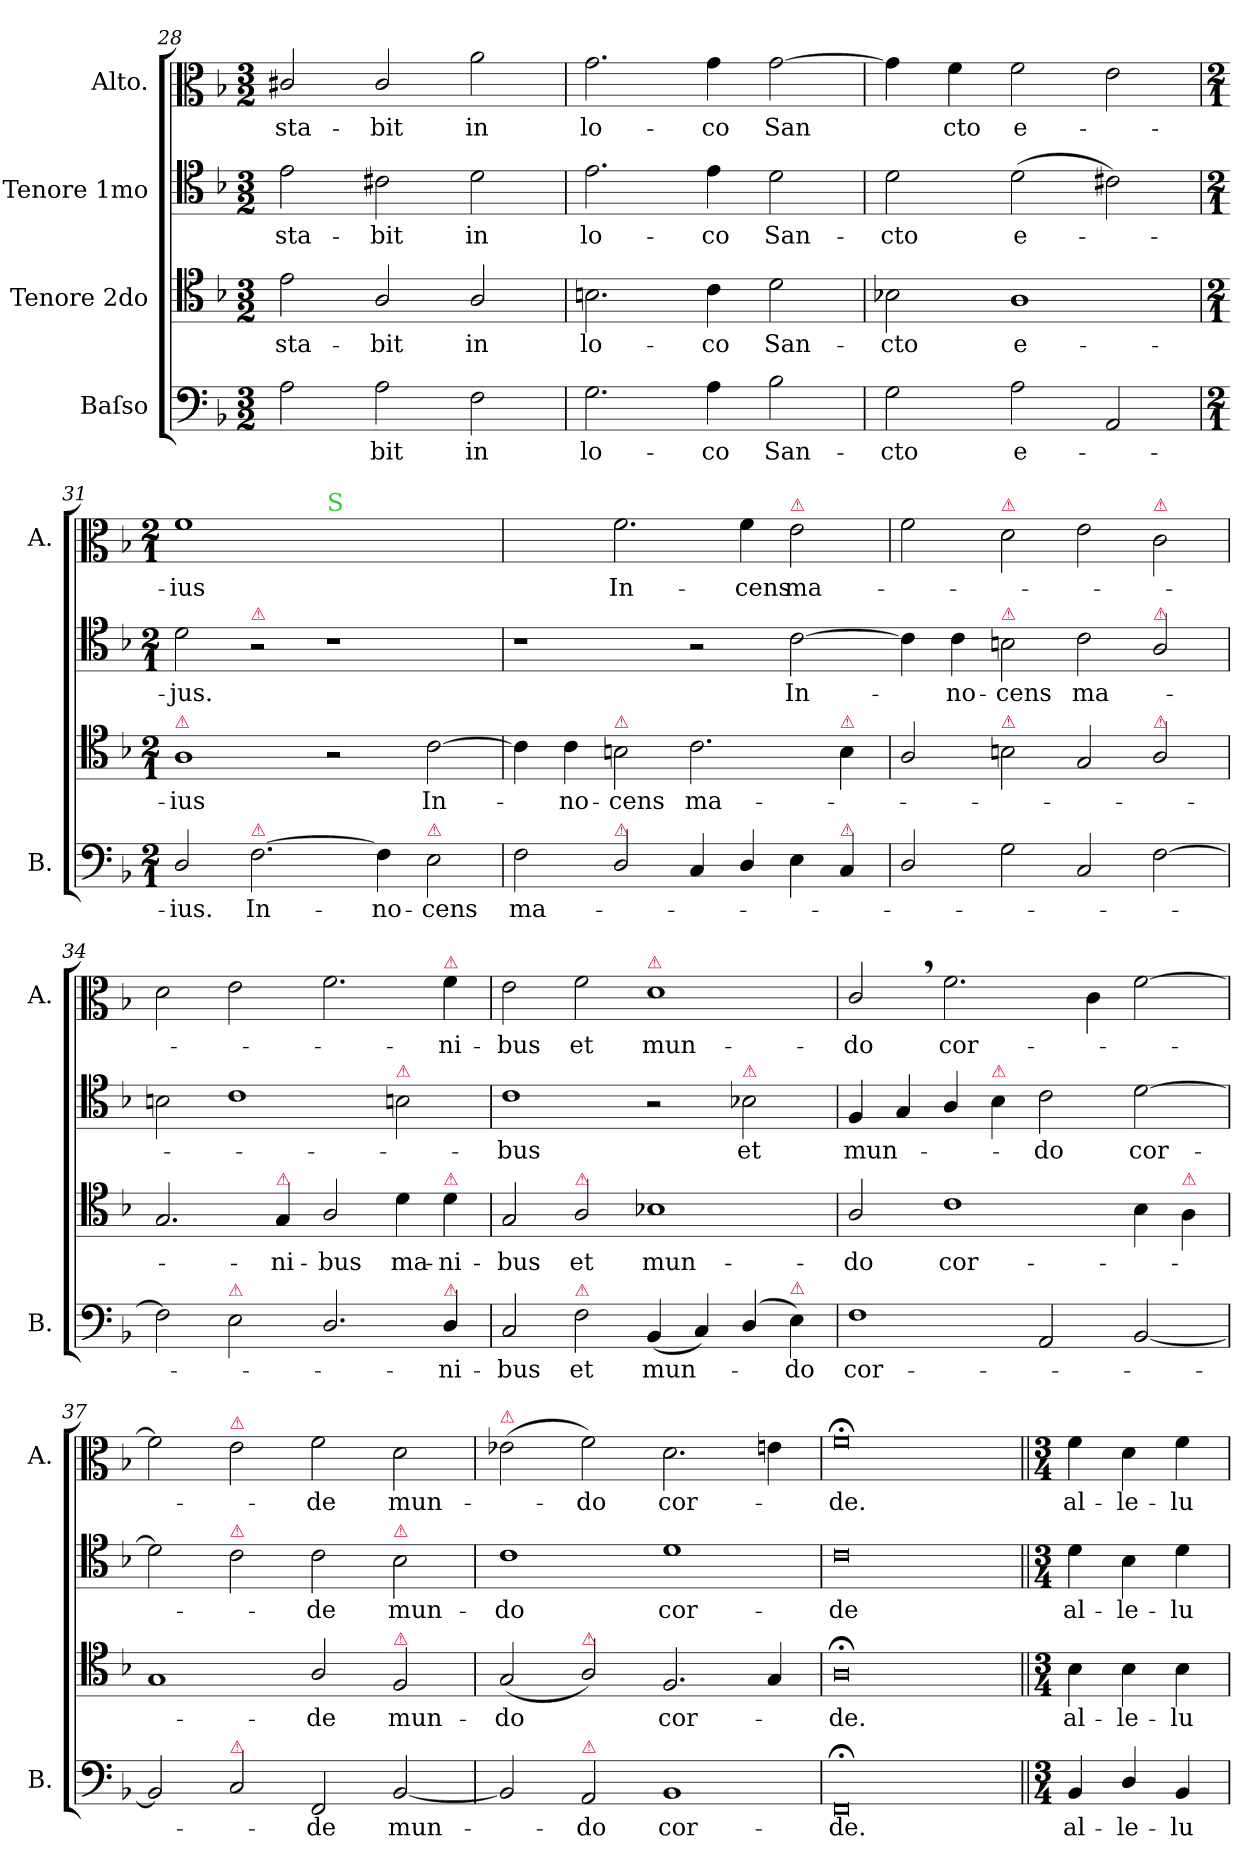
**kern	**text	**kern	**text	**kern	**text	**kern	**text
*part4	*part4	*part3	*part3	*part2	*part2	*part1	*part1
*staff4	*staff4	*staff3	*staff3	*staff2	*staff2	*staff1	*staff1
*I"Baſso	*	*I"Tenore 2do	*	*I"Tenore 1mo	*	*I"Alto.	*
*I'B.	*	*	*	*	*	*I'A.	*
*clefF4	*	*clefC4	*	*clefC4	*	*clefC3	*
*k[b-]	*	*k[b-]	*	*k[b-]	*	*k[b-]	*
*M3/2	*	*M3/2	*	*M3/2	*	*M3/2	*
=28	=28	=28	=28	=28	=28	=28	=28
2A\	.	2e\	sta-	2e\	sta-	2c#X/	sta-
2A\	-bit	2A/	-bit	2c#X\	-bit	2c#/	-bit
2F\	in	2A/	in	2d\	in	2a\	in
=29	=29	=29	=29	=29	=29	=29	=29
2.G\	lo-	2.Bn\	lo-	2.e\	lo-	2.g\	lo-
4A\	-co	4c\	-co	4e\	-co	4g\	-co
2B-\	San-	2d\	San-	2d\	San-	[2g\	San
=30	=30	=30	=30	=30	=30	=30	=30
2G\	-cto	2B-X\	-cto	2d\	-cto	4g\]	.
.	.	.	.	.	.	4f\	cto
2A\	e-	1A\	e-	(2d\	e-	2f\	e-
2AA/	.	.	.	2c#X\)	.	2e\	.
=31	=31	=31	=31	=31	=31	=31	=31
*M2/1	*	*M2/1	*	*M2/1	*	*M2/1	*
!	!	!LO:TX:a:color=crimson:t=⚠	!	!	!	!	!
2D/	-ius.	1A\	-ius	2d\	-jus.	1f\	-ius
!	!	!	!	!LO:TX:a:color=crimson:t=⚠	!	!	!
!LO:TX:a:color=crimson:t=⚠	!	!	!	!	!	!	!
[2.F\	In-	.	.	2r	.	.	.
!	!	!	!	!	!	!LO:TX:a:color=limegreen:t=S	!
.	.	2r	.	1r	.	1ryy	.
4F\]	-no-	.	.	.	.	.	.
!LO:TX:a:color=crimson:t=⚠	!	!	!	!	!	!	!
2E\	-cens	[2c\	In-	.	.	.	.
=32	=32	=32	=32	=32	=32	=32	=32
2F\	ma-	4c\]	.	1r	.	2ryy	.
.	.	4c\	-no-	.	.	.	.
!	!	!LO:TX:a:color=crimson:t=⚠	!	!	!	!	!
!LO:TX:a:color=crimson:t=⚠	!	!	!	!	!	!	!
2D/	.	2Bn\	-cens	.	.	2.f\	In-
4C/	.	2.c\	ma-	2r	.	.	.
4D/	.	.	.	.	.	4f\	-cens
!	!	!	!	!	!	!LO:TX:a:color=crimson:t=⚠	!
4E\	.	.	.	[2c\	In-	2e\	ma-
!	!	!LO:TX:a:color=crimson:t=⚠	!	!	!	!	!
!LO:TX:a:color=crimson:t=⚠	!	!	!	!	!	!	!
4C/	.	4B\	.	.	.	.	.
=33	=33	=33	=33	=33-	=33	=33	=33
2D/	.	2A/	.	4c\]	.	2f\	.
.	.	.	.	4c\	-no-	.	.
!	!	!	!	!	!	!LO:TX:a:color=crimson:t=⚠	!
!	!	!	!	!LO:TX:a:color=crimson:t=⚠	!	!	!
!	!	!LO:TX:a:color=crimson:t=⚠	!	!	!	!	!
2G\	.	2Bn\	.	2Bn\	-cens	2d\	.
2C/	.	2G/	.	2c\	ma-	2e\	.
!	!	!	!	!	!	!LO:TX:a:color=crimson:t=⚠	!
!	!	!	!	!LO:TX:a:color=crimson:t=⚠	!	!	!
!	!	!LO:TX:a:color=crimson:t=⚠	!	!	!	!	!
[2F\	.	2A/	.	2A/	.	2c\	.
=34	=34	=34	=34	=34	=34	=34	=34
2F\]	.	2.G/	.	2Bn\	.	2d\	.
!LO:TX:a:color=crimson:t=⚠	!	!	!	!	!	!	!
2E\	.	.	.	1c\	.	2e\	.
!	!	!LO:TX:a:color=crimson:t=⚠	!	!	!	!	!
.	.	4G/	-ni-	.	.	.	.
2.D/	.	2A/	-bus	.	.	2.f\	.
!	!	!	!	!LO:TX:a:color=crimson:t=⚠	!	!	!
.	.	4d\	ma-	2Bn\	.	.	.
!	!	!	!	!	!	!LO:TX:a:color=crimson:t=⚠	!
!	!	!LO:TX:a:color=crimson:t=⚠	!	!	!	!	!
!LO:TX:a:color=crimson:t=⚠	!	!	!	!	!	!	!
4D/	-ni-	4d\	-ni-	.	.	4f\	-ni-
=35	=35	=35	=35	=35	=35	=35	=35
2C/	-bus	2G/	-bus	1c\	-bus	2e\	-bus
!	!	!LO:TX:a:color=crimson:t=⚠	!	!	!	!	!
!LO:TX:a:color=crimson:t=⚠	!	!	!	!	!	!	!
2F\	et	2A/	et	.	.	2f\	et
!	!	!	!	!	!	!LO:TX:a:color=crimson:t=⚠	!
(4BB-/	mun-	1B-X\	mun-	2r	.	1d\	mun-
4C/)	.	.	.	.	.	.	.
!	!	!	!	!LO:TX:a:color=crimson:t=⚠	!	!	!
(4D/	.	.	.	2B-X\	et	.	.
!LO:TX:a:color=crimson:t=⚠	!	!	!	!	!	!	!
4E\)	-do	.	.	.	.	.	.
=36	=36	=36	=36	=36	=36	=36	=36
1F\	cor-	2A/	-do	4F/	mun-	2c,/	-do
.	.	.	.	4G/	.	.	.
.	.	1c\	cor-	4A/	.	2.f\	cor-
!	!	!	!	!LO:TX:a:color=crimson:t=⚠	!	!	!
.	.	.	.	4B-\	.	.	.
2AA/	.	.	.	2c\	-do	.	.
.	.	.	.	.	.	4c\	.
[2BB-/	.	4B-\	.	[2d\	cor-	[2f\	.
!	!	!LO:TX:a:color=crimson:t=⚠	!	!	!	!	!
.	.	4A\	.	.	.	.	.
=37	=37	=37	=37	=37	=37	=37	=37
2BB-/]	.	1G/	.	2d\]	.	2f\]	.
!	!	!	!	!	!	!LO:TX:a:color=crimson:t=⚠	!
!	!	!	!	!LO:TX:a:color=crimson:t=⚠	!	!	!
!LO:TX:a:color=crimson:t=⚠	!	!	!	!	!	!	!
2C/	.	.	.	2c\	.	2e\	.
2FF/	-de	2A/	-de	2c\	-de	2f\	-de
!	!	!	!	!LO:TX:a:color=crimson:t=⚠	!	!	!
!	!	!LO:TX:a:color=crimson:t=⚠	!	!	!	!	!
[2BB-/	mun-	2F/	mun-	2B-\	mun-	2d\	mun-
=38	=38	=38	=38	=38	=38	=38	=38
!	!	!	!	!	!	!LO:TX:a:color=crimson:t=⚠	!
2BB-/]	.	(2G/	-do	1c\	-do	(2e-X\	.
!	!	!LO:TX:a:color=crimson:t=⚠	!	!	!	!	!
!LO:TX:a:color=crimson:t=⚠	!	!	!	!	!	!	!
2AA/	-do	2A/)	.	.	.	2f\)	do
1BB-/	cor-	2.F/	cor-	1d\	cor-	2.d\	cor-
.	.	4G/	.	.	.	4en\	.
=39	=39	=39	=39	=39	=39	=39	=39
0FF;</	-de.	0A;<\	-de.	0c\	-de	0f;<\	-de.
=40||	=40||	=40||	=40||	=40||	=40||	=40||	=40||
*M3/4	*	*M3/4	*	*M3/4	*	*M3/4	*
4BB-/	al-	4B-\	al-	4d\	al-	4f\	al-
4D/	-le-	4B-\	-le-	4B-\	-le-	4d\	-le-
4BB-/	-lu-	4B-\	-lu-	4d\	-lu-	4f\	-lu-
=	=	=	=	=	=	=	=
*-	*-	*-	*-	*-	*-	*-	*-
